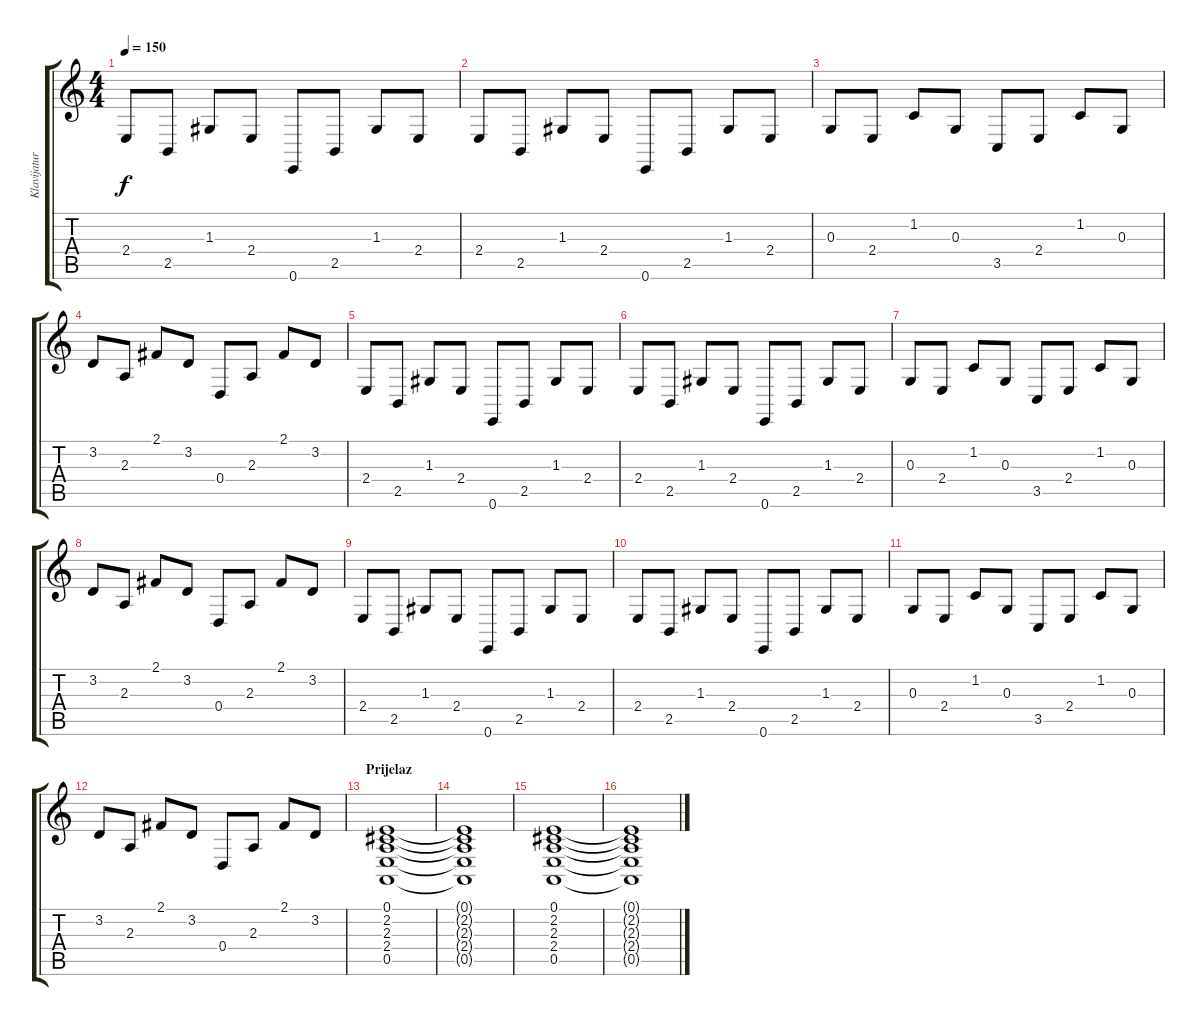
\track ("Klavijature" "Klavijatur") {instrument orchestralharp}
\staff {score tabs}
\tuning (E4 B3 G3 D3 A2 E2) {hide}
\ts (4 4)
\tempo 150
\clef g2
\ks c
2.4.8{dy f} 2.5.8 1.3.8 2.4.8 0.6.8 2.5.8 1.3.8 2.4.8 |
2.4.8 2.5.8 1.3.8 2.4.8 0.6.8 2.5.8 1.3.8 2.4.8 |
0.3.8 2.4.8 1.2.8 0.3.8 3.5.8 2.4.8 1.2.8 0.3.8 |
3.2.8 2.3.8 2.1.8 3.2.8 0.4.8 2.3.8 2.1.8 3.2.8 |
2.4.8 2.5.8 1.3.8 2.4.8 0.6.8 2.5.8 1.3.8 2.4.8 |
2.4.8 2.5.8 1.3.8 2.4.8 0.6.8 2.5.8 1.3.8 2.4.8 |
0.3.8 2.4.8 1.2.8 0.3.8 3.5.8 2.4.8 1.2.8 0.3.8 |
3.2.8 2.3.8 2.1.8 3.2.8 0.4.8 2.3.8 2.1.8 3.2.8 |
2.4.8 2.5.8 1.3.8 2.4.8 0.6.8 2.5.8 1.3.8 2.4.8 |
2.4.8 2.5.8 1.3.8 2.4.8 0.6.8 2.5.8 1.3.8 2.4.8 |
0.3.8 2.4.8 1.2.8 0.3.8 3.5.8 2.4.8 1.2.8 0.3.8 |
3.2.8 2.3.8 2.1.8 3.2.8 0.4.8 2.3.8 2.1.8 3.2.8 |
\section ("" "Prijelaz")
(0.1 2.2 2.3 2.4 0.5).1 |
(0.1{t} 2.2{t} 2.3{t} 2.4{t} 0.5{t}).1 |
(0.1 2.2 2.3 2.4 0.5).1 |
(0.1{t} 2.2{t} 2.3{t} 2.4{t} 0.5{t}).1
